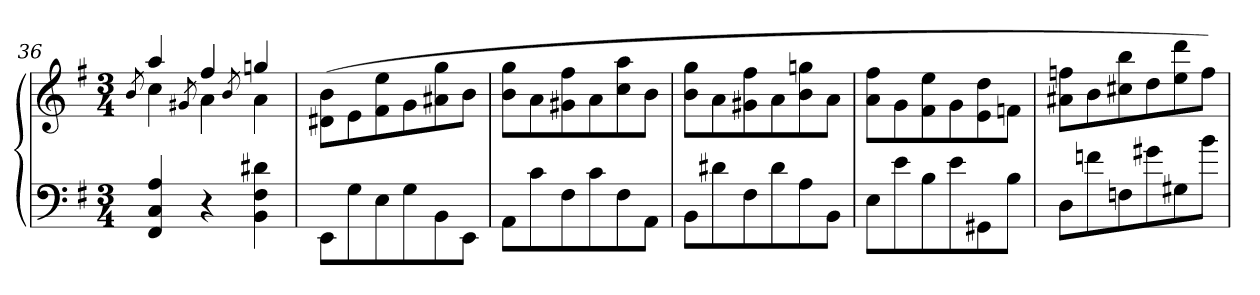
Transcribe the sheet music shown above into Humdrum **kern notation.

**kern	**kern
*part1	*part1
*staff2	*staff1
*clefF4	*clefG2
*k[f#]	*k[f#]
*e:	*e:
*M3/4	*M3/4
=36	=36
.	8qb/
*	*^
4FF# 4C 4A	4aa	4cc
.	8qg#X/	.
4r	4ff#	4a
.	8qb/	.
4BB 4F# 4d#X	4ggn	4a
*	*v	*v
=37	=37
8EE\L	(>8d#X\ 8b\L
8G	8e
8E	8f# 8ee
8G	8g
8BB	8a#X 8gg
8EEJ	8bJ
=38	=38
8AAL	8b 8ggL
8c	8a
8F#	8g#X 8ff#
8c	8a
8F#	8cc 8aa
8AAJ	8bJ
=39	=39
8BBL	8b 8ggL
8d#X	8a
8F#	8g#X 8ff#
8d#	8a
8A	8b 8ggn
8BBJ	8aJ
=40	=40
8EL	8a\ 8ff#\L
8e	8g
8B	8f# 8ee
8e	8g
8GG#X	8e 8dd
8BJ	8fnJ
=41	=41
8DL	8a#X 8ffnL
8fn	8b
8Fn	8cc#X 8bb
8g#X	8dd
8G#X	8ee 8ddd
8bJ	8ffJ)
=	=
*-	*-
